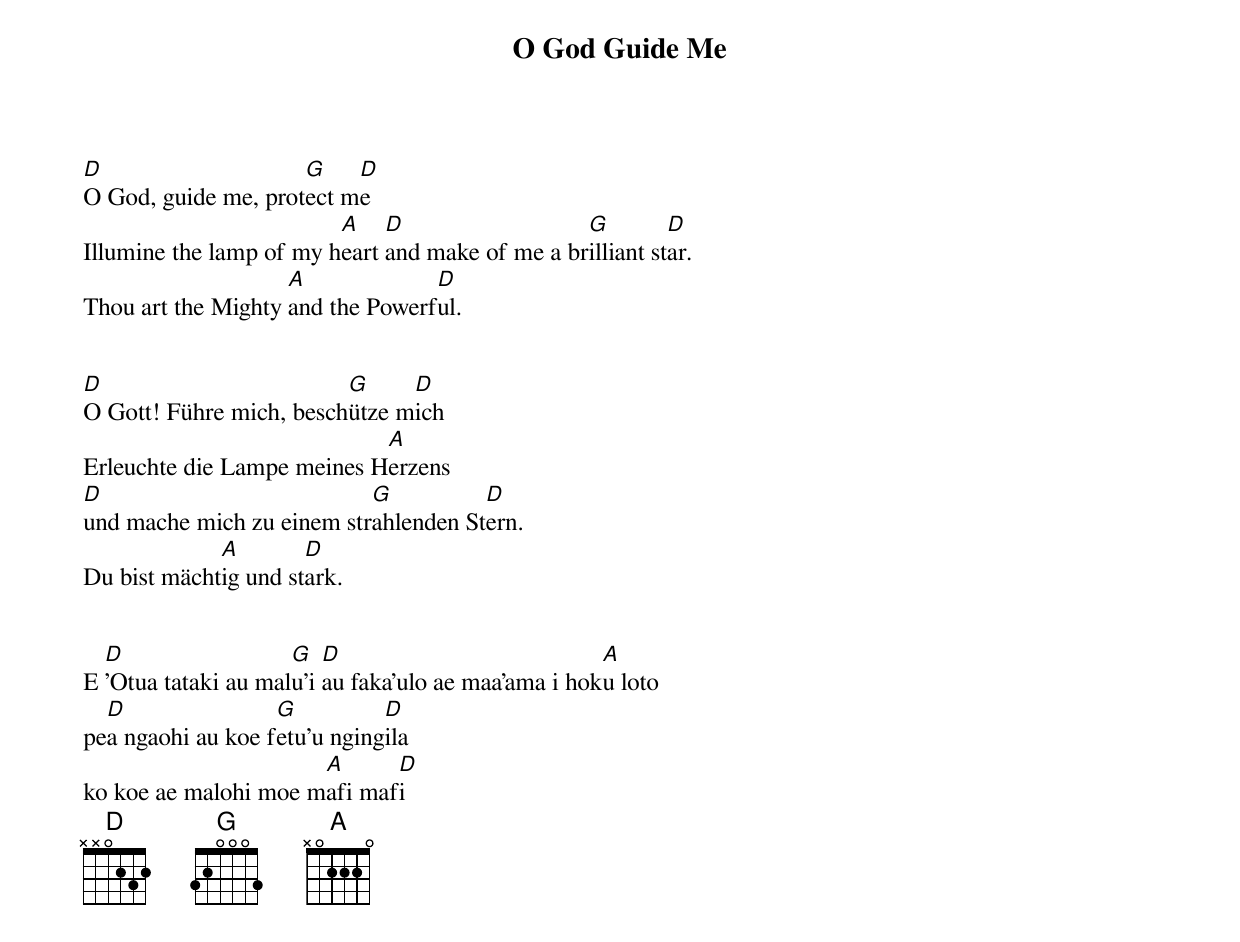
{title: O God Guide Me}
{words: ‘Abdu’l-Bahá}
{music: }


[D]O God, guide me, prot[G]ect m[D]e
Illumine the lamp of my h[A]eart [D]and make of me a br[G]illiant st[D]ar.
Thou art the Mighty [A]and the Powerf[D]ul.


[D]O Gott! Führe mich, besch[G]ütze m[D]ich
Erleuchte die Lampe meines H[A]erzens
[D]und mache mich zu einem str[G]ahlenden St[D]ern.
Du bist mächt[A]ig und st[D]ark.


E [D]'Otua tataki au mal[G]u'i [D]au faka'ulo ae maa'ama i hok[A]u loto
pe[D]a ngaohi au koe f[G]etu'u nging[D]ila
ko koe ae malohi moe m[A]afi maf[D]i
